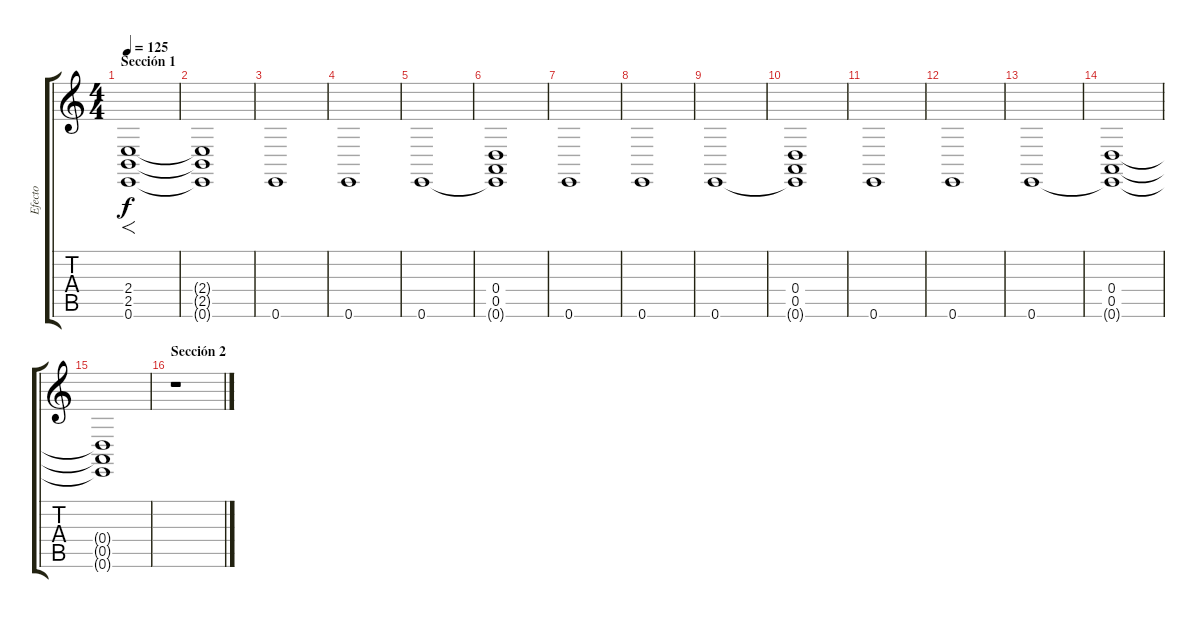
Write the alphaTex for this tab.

\track ("Efecto" "Efecto") {instrument fx4atmosphere}
\staff {score tabs}
\tuning (E4 B3 G3 D3 A2 E2) {hide}
\ts (4 4)
\section ("" "Sección 1")
\tempo 125
\clef g2
\ks c
(2.4 2.5 0.6).1{f dy f instrument fx4atmosphere} |
(2.4{t} 2.5{t} 0.6{t}).1 |
0.6.1 |
0.6.1 |
0.6.1 |
(0.4 0.5 0.6{t}).1 |
0.6.1 |
0.6.1 |
0.6.1 |
(0.4 0.5 0.6{t}).1 |
0.6.1 |
0.6.1 |
0.6.1 |
(0.4 0.5 0.6{t}).1 |
(0.4{t} 0.5{t} 0.6{t}).1 |
\section ("" "Sección 2")
r.1
